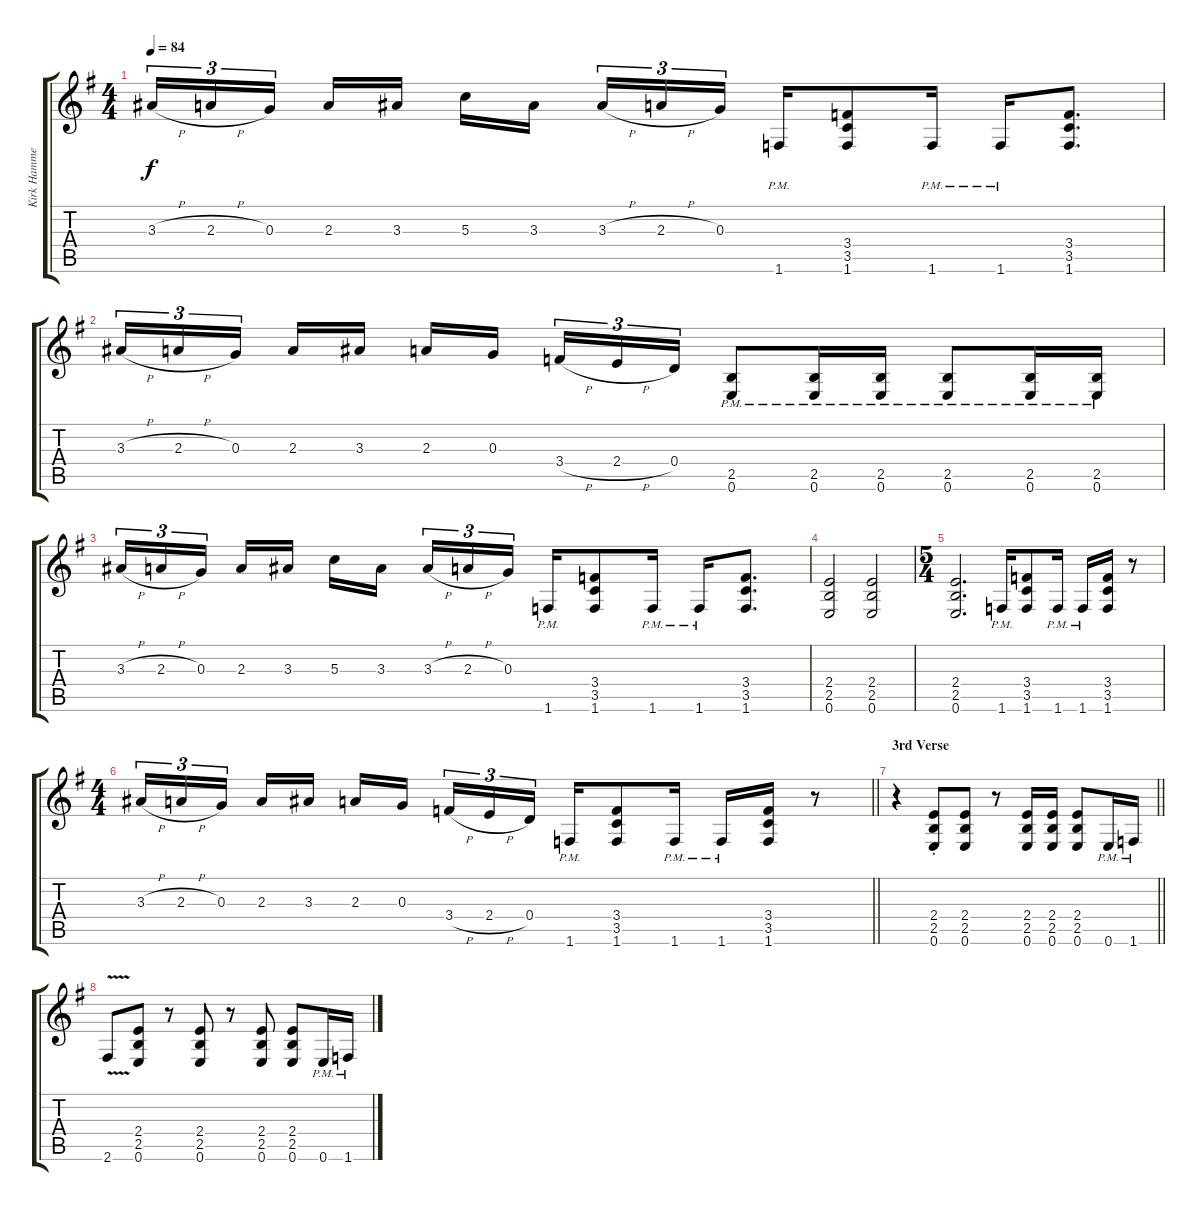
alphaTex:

\track ("Kirk Hammet" "Kirk Hamme") {instrument distortionguitar}
\staff {score tabs}
\tuning (E4 B3 G3 D3 A2 E2) {hide}
\ts (4 4)
\tempo 84
\clef g2
\ks eminor
3.3{h}.16{tu (3 2) dy f} 2.3{h}.16{tu (3 2)} 0.3.16{tu (3 2) beam splitsecondary} 2.3.16 3.3.16 5.3.16 3.3.16{beam splitsecondary} 3.3{h}.16{tu (3 2)} 2.3{h}.16{tu (3 2)} 0.3.16{tu (3 2)} 1.6{pm}.16 (3.4 3.5 1.6).8 1.6{pm}.16 1.6{pm}.16 (3.4 3.5 1.6).8{d} |
3.3{h}.16{tu (3 2)} 2.3{h}.16{tu (3 2)} 0.3.16{tu (3 2) beam splitsecondary} 2.3.16 3.3.16 2.3.16 0.3.16{beam splitsecondary} 3.4{h}.16{tu (3 2)} 2.4{h}.16{tu (3 2)} 0.4.16{tu (3 2)} (2.5{pm} 0.6{pm}).8 (2.5{pm} 0.6{pm}).16 (2.5{pm} 0.6{pm}).16 (2.5{pm} 0.6{pm}).8 (2.5{pm} 0.6{pm}).16 (2.5{pm} 0.6{pm}).16 |
3.3{h}.16{tu (3 2)} 2.3{h}.16{tu (3 2)} 0.3.16{tu (3 2) beam splitsecondary} 2.3.16 3.3.16 5.3.16 3.3.16{beam splitsecondary} 3.3{h}.16{tu (3 2)} 2.3{h}.16{tu (3 2)} 0.3.16{tu (3 2)} 1.6{pm}.16 (3.4 3.5 1.6).8 1.6{pm}.16 1.6{pm}.16 (3.4 3.5 1.6).8{d} |
(2.4 2.5 0.6).2 (2.4 2.5 0.6).2 |
\ts (5 4)
(2.4 2.5 0.6).2{d} 1.6{pm}.16 (3.4 3.5 1.6).8 1.6{pm}.16 1.6{pm}.16 (3.4 3.5 1.6).16 r.8 |
\ts (4 4)
\barLineRight lightlight
3.3{h}.16{tu (3 2)} 2.3{h}.16{tu (3 2)} 0.3.16{tu (3 2) beam splitsecondary} 2.3.16 3.3.16 2.3.16 0.3.16{beam splitsecondary} 3.4{h}.16{tu (3 2)} 2.4{h}.16{tu (3 2)} 0.4.16{tu (3 2)} 1.6{pm}.16 (3.4 3.5 1.6).8 1.6{pm}.16 1.6{pm}.16 (3.4 3.5 1.6).16 r.8 |
\section ("" "3rd Verse")
\barLineRight lightlight
r.4 (2.4{st} 2.5{st} 0.6{st}).8 (2.4 2.5 0.6).8 r.8 (2.4 2.5 0.6).16 (2.4 2.5 0.6).16 (2.4 2.5 0.6).8 0.6{pm}.16 1.6{pm}.16 |
2.6{v}.8 (2.4 2.5 0.6).8 r.8 (2.4 2.5 0.6).8 r.8 (2.4 2.5 0.6).8 (2.4 2.5 0.6).8 0.6{pm}.16 1.6{pm}.16
